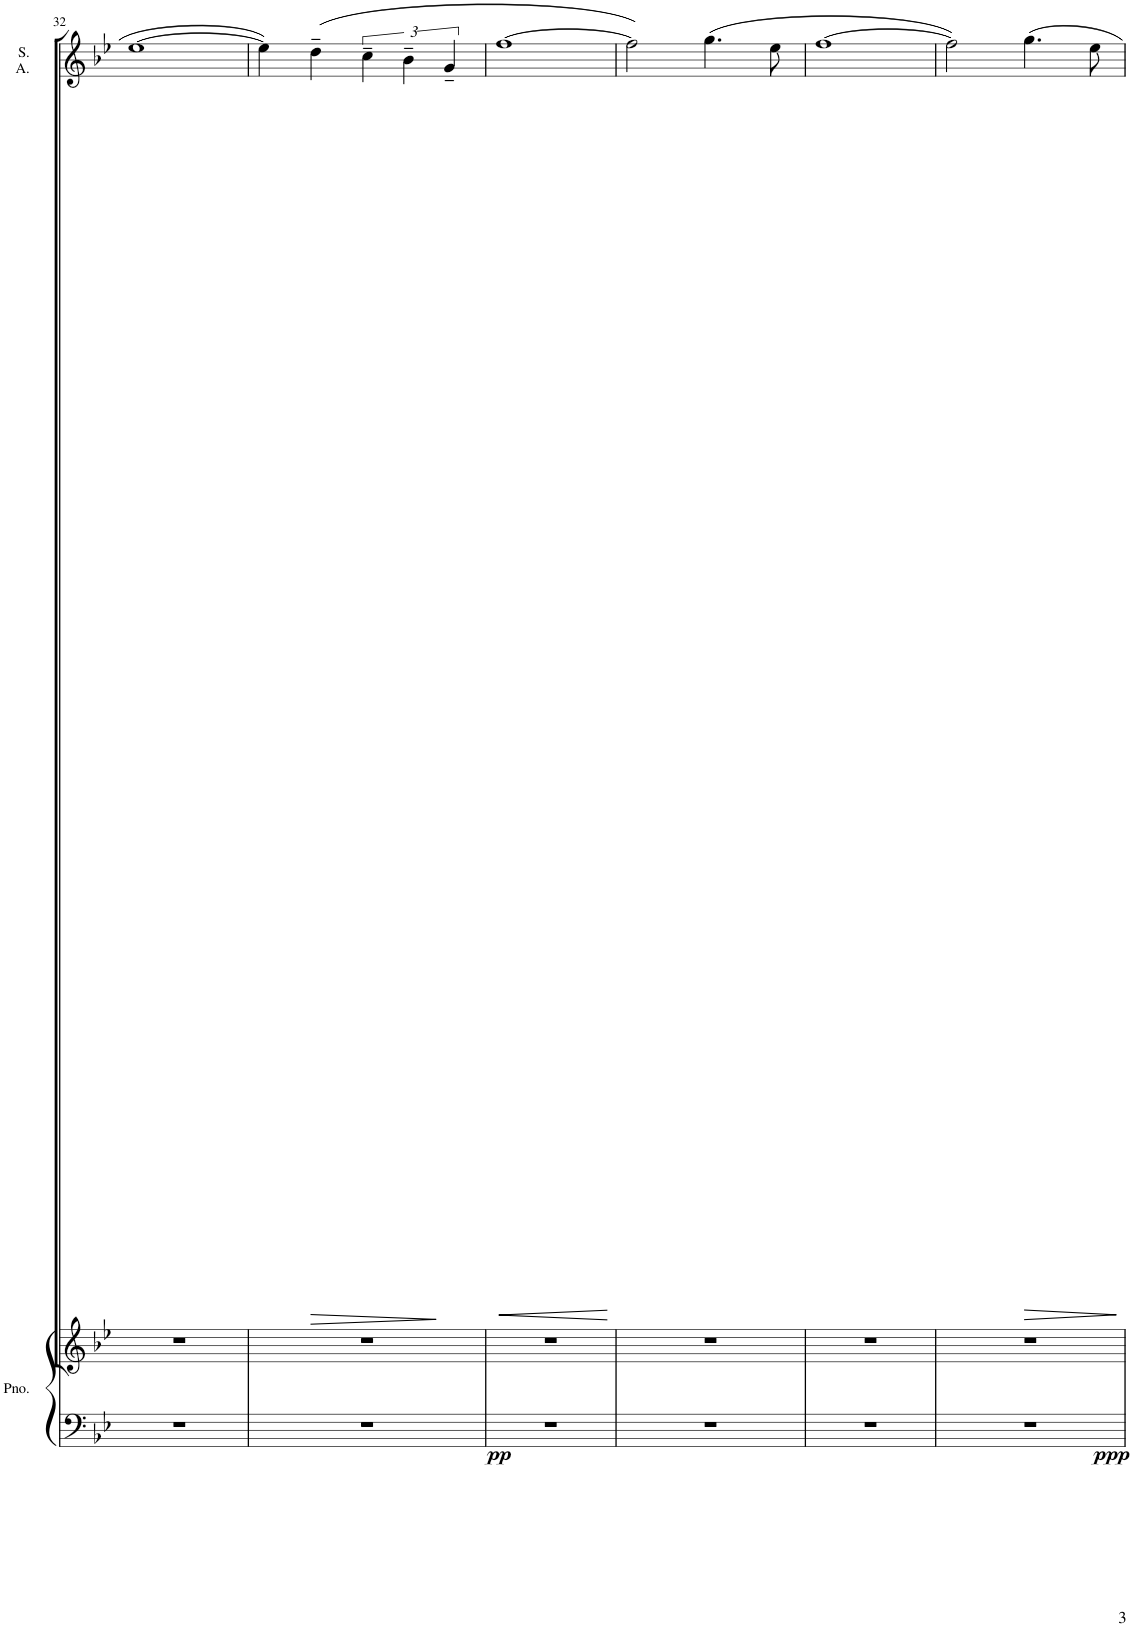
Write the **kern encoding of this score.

**kern	**dynam
*part1	*part1
*staff1	*staff1
*I"Soprani Alti	*
*I'S. A.	*
!!LO:PB:g=z
*clefG2	*
*k[b-e-]	*
*M4/4	*
*met(c)	*
=32	=32
[1ee-	.
=33	=33
4ee-\]	.
!	!LO:HP:b
(4dd~\	>
6cc~\	.
6b-~\	.
6g~/	]
=34	=34
!	!LO:HP:b
[1ff	<
.	[
=35	=35
2ff\])	.
(4.gg\	.
8ee-\	.
=36	=36
[1ff	.
=37	=37
2ff\])	.
!	!LO:HP:b
4.gg\	>
8ee-\	.
.	]
=	=
*-	*-
